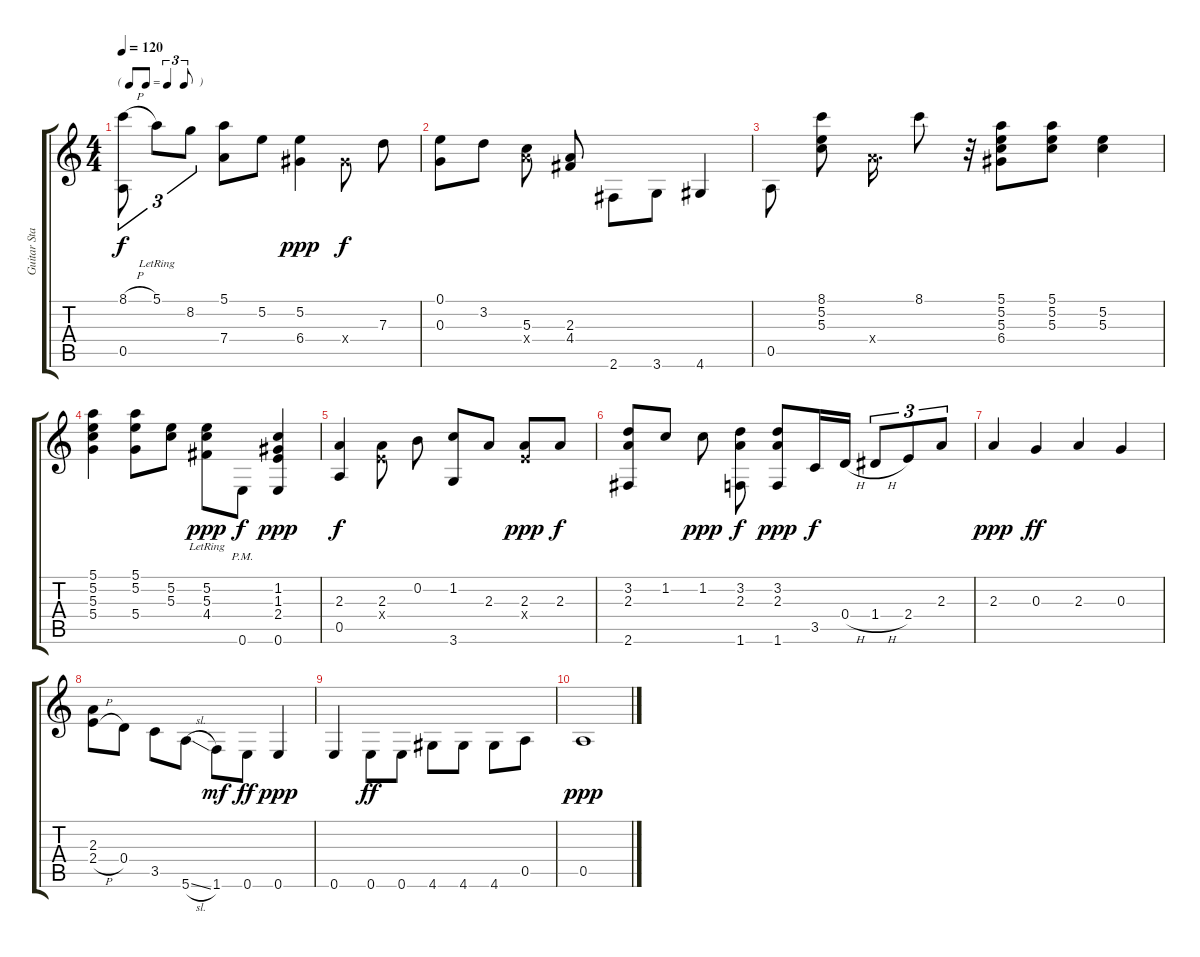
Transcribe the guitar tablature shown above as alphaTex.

\track ("Guitar Standard" "Guitar Sta") {instrument acousticguitarsteel}
\staff {score tabs}
\tuning (E4 B3 G3 D3 A2 E2) {hide}
\ts (4 4)
\tf triplet8th
\tempo 120
\clef g2
\ks c
(8.1{h} 0.5).8{tu (3 2) dy f beam split} 5.1{lr}.8{tu (3 2)} 8.2.8{tu (3 2)} (5.1 7.4).8 5.2.8 (5.2 6.4).4{dy ppp beam split} 6.4{x}.8{dy f beam Down beam split} 7.3.8 |
(0.1 0.3).8 3.2.8 (5.3 7.4{x}).8{beam split} (2.3 4.4).8{beam Up beam split} 2.6.8{beam Down} 3.6.8{beam Down beam split} 4.6.4 |
0.5.8{beam Down beam split} (8.1 5.2 5.3).8{beam split} 7.4{x}.16{d beam Down beam split} 8.1.8 r.32 (5.1 5.2 5.3 6.4).8 (5.1 5.2 5.3).8 (5.2 5.3).4 |
(5.1 5.2 5.3 5.4).4 (5.1 5.2 5.4).8 (5.2 5.3).8{beam split} (5.2 5.3 4.4{lr}).8{dy ppp beam Down} 0.6{pm}.8{dy f beam Down beam split} (1.2 1.3 2.4 0.6).4{dy ppp beam Up} |
(2.3 0.5).4{dy f beam Up beam split} (2.3 2.4{x}).8{beam Down beam split} 0.2.8 (1.2 3.6).8 2.3.8 (2.3 2.4{x}).8{dy ppp} 2.3.8{dy f} |
(3.2 2.3 2.6).8 1.2.8 1.2.8{dy ppp beam split} (3.2 2.3 1.6).8{dy f beam Down beam split} (3.2 2.3 1.6).8{dy ppp} 3.5.16{dy f} 0.4{h}.16 1.4{h}.8{tu (3 2)} 2.4.8{tu (3 2)} 2.3.8{tu (3 2)} |
2.3.4{dy ppp beam Up} 0.3.4{dy ff beam Up} 2.3.4{beam Up} 0.3.4{beam Up} |
(2.3 2.4{h}).8{beam Down} 0.4.8{beam Down} 3.5.8{beam Down} 5.6{sl}.8{beam Down} 1.6.8{dy mf beam Down} 0.6.8{dy ff beam Down beam split} 0.6.4{dy ppp} |
0.6.4{beam split} 0.6.8{dy ff beam Down} 0.6.8{beam Down} 4.6.8{beam Down} 4.6.8{beam Down} 4.6.8{beam Down} 0.5.8{beam Down} |
0.5.1{dy ppp}
